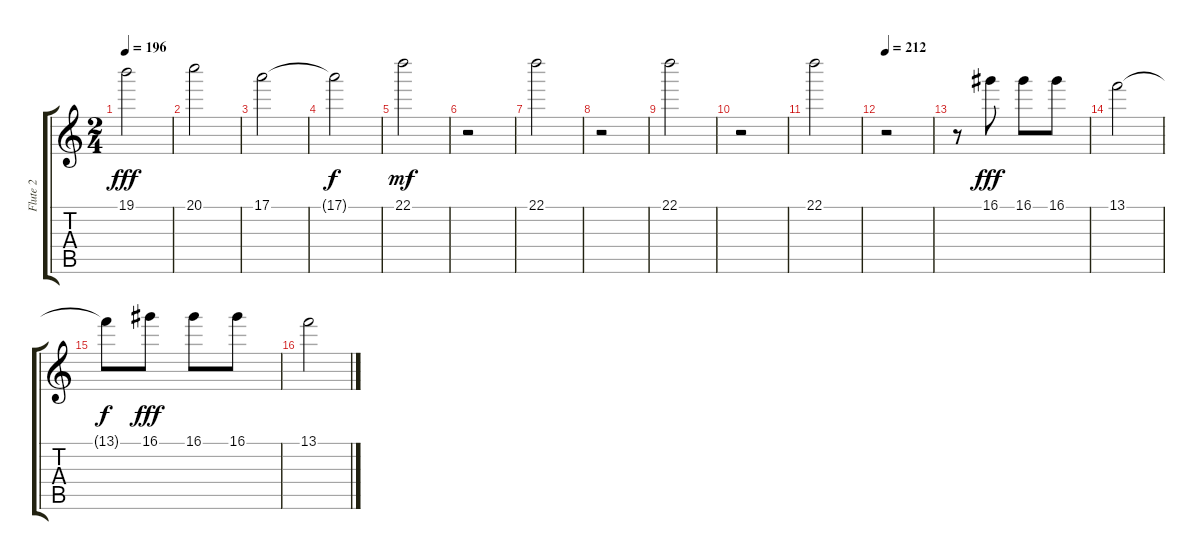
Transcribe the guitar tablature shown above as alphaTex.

\track ("Flute 2" "Flute 2") {instrument acousticguitarnylon}
\staff {score tabs}
\tuning (E4 B3 G3 D3 A2 E2) {hide}
\ts (2 4)
\tempo 196
\clef g2
\ks c
19.1.2{dy fff} |
20.1.2 |
17.1.2 |
17.1{t}.2{dy f} |
22.1.2{dy mf} |
r.2 |
22.1.2 |
r.2 |
22.1.2 |
r.2 |
22.1.2 |
\tempo 212
r.2 |
r.8 16.1.8{dy fff} 16.1.8 16.1.8 |
13.1.2 |
13.1{t}.8{dy f} 16.1.8{dy fff} 16.1.8 16.1.8 |
13.1.2
